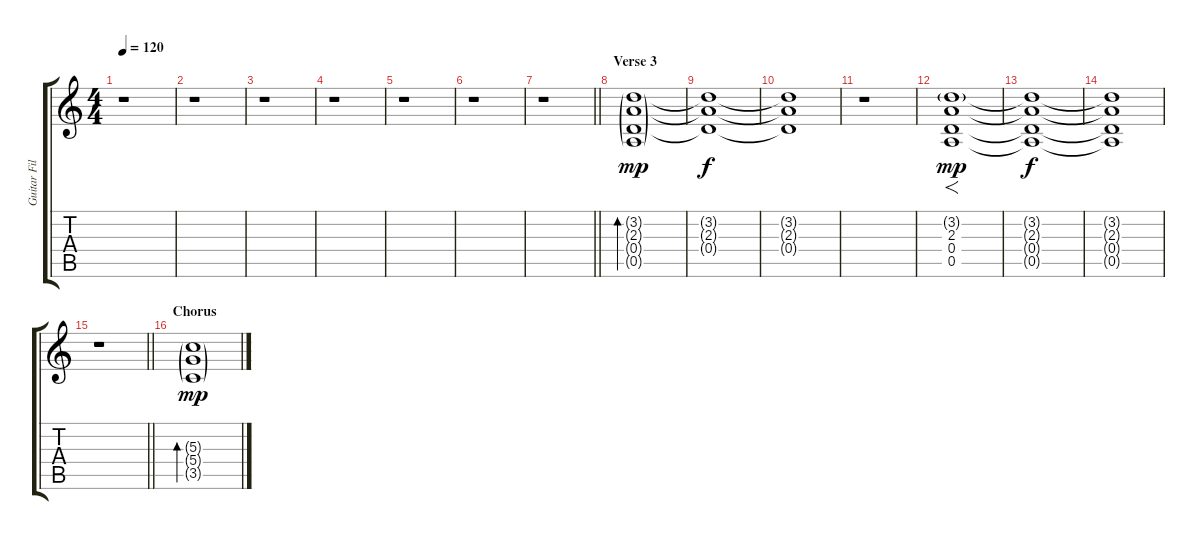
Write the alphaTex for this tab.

\track ("Guitar Fills" "Guitar Fil") {instrument distortionguitar}
\staff {score tabs}
\tuning (E4 B3 G3 D3 A2 D2) {hide}
\ts (4 4)
\tempo 120
\clef g2
\ks c
r.1{dy f} |
r.1 |
r.1 |
r.1 |
r.1 |
r.1 |
\barLineRight lightlight
r.1 |
\section ("" "Verse 3")
(3.2{g} 2.3{g} 0.4{g} 0.5{g}).1{bd 120 dy mp} |
(3.2{t} 2.3{t} 0.4{t}).1{dy f} |
(3.2{t} 2.3{t} 0.4{t}).1 |
r.1 |
(3.2{g} 2.3 0.4 0.5).1{f dy mp} |
(3.2{t} 2.3{t} 0.4{t} 0.5{t}).1{dy f} |
(3.2{t} 2.3{t} 0.4{t} 0.5{t}).1 |
\barLineRight lightlight
r.1 |
\section ("" "Chorus")
(5.3{g} 5.4{g} 3.5{g}).1{bd 120 dy mp}
